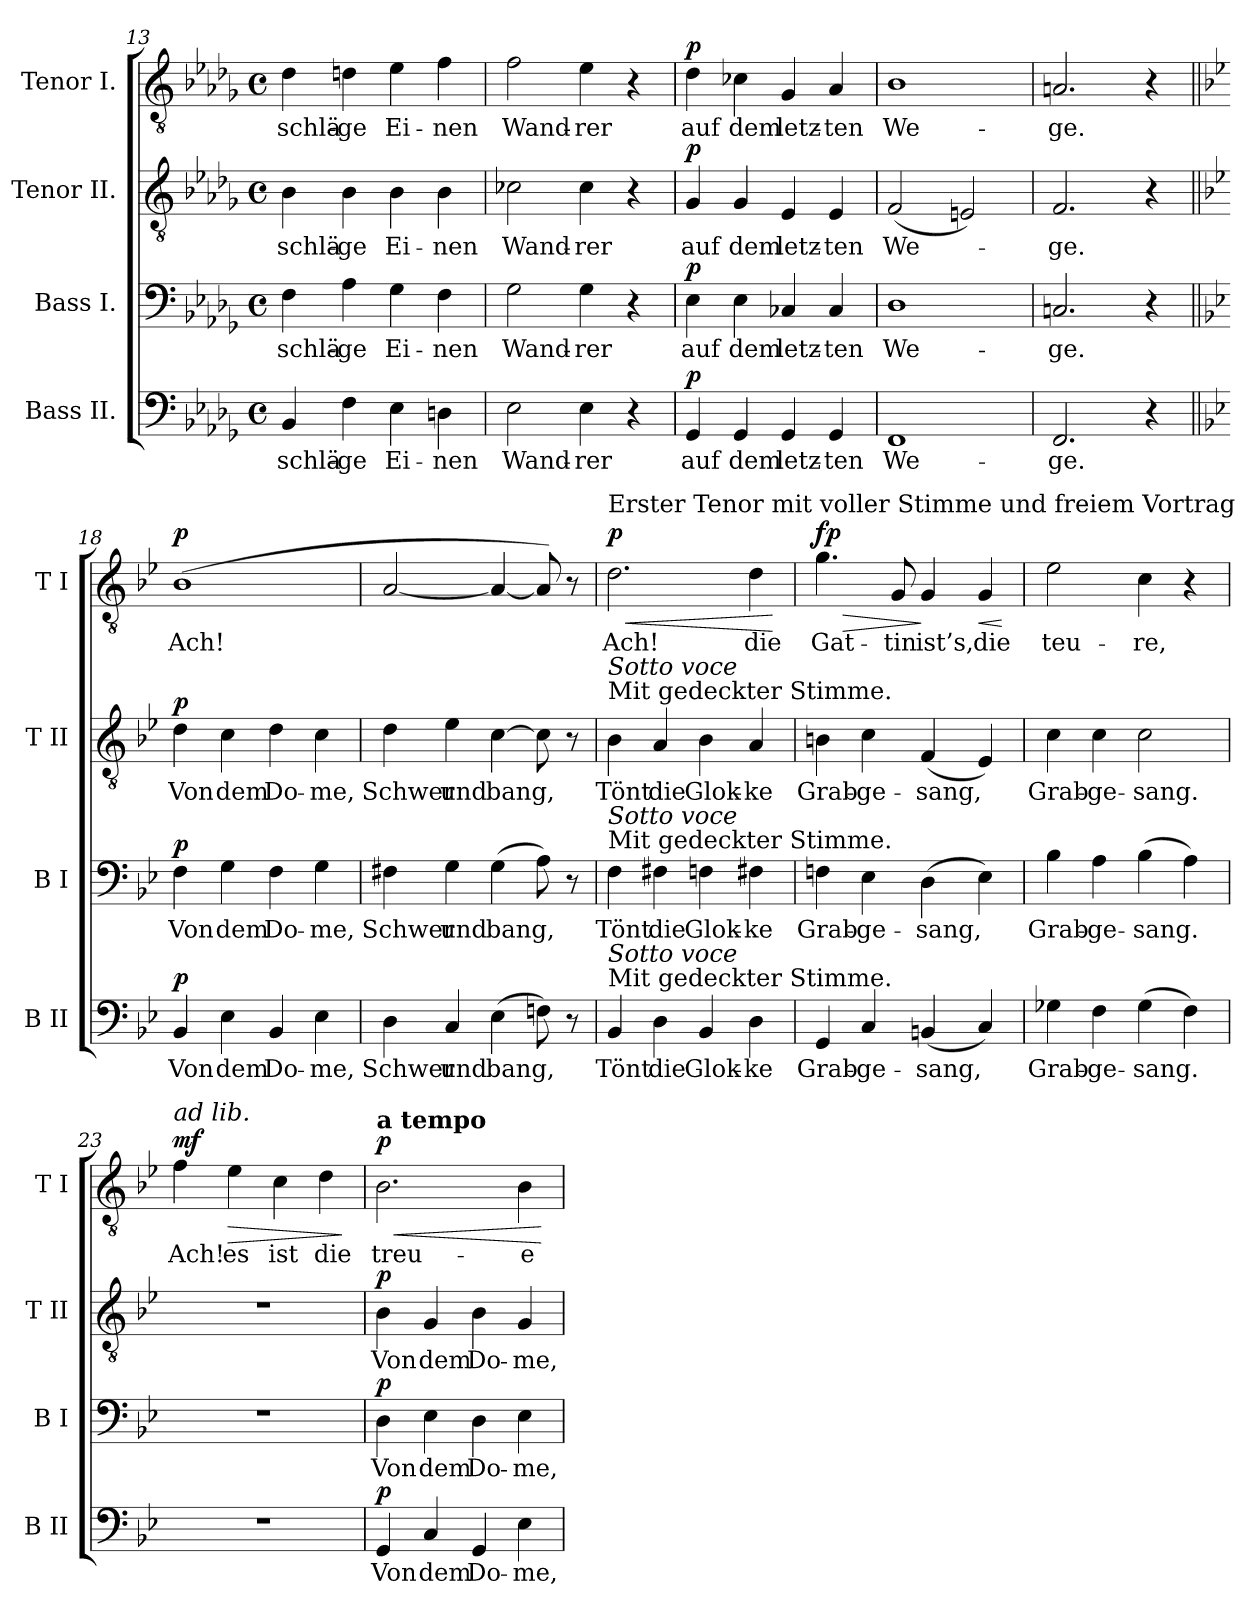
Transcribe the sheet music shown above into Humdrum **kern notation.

**kern	**text	**dynam	**kern	**text	**dynam	**kern	**text	**dynam	**kern	**text	**dynam
*part4	*part4	*part4	*part3	*part3	*part3	*part2	*part2	*part2	*part1	*part1	*part1
*staff4	*staff4	*staff4	*staff3	*staff3	*staff3	*staff2	*staff2	*staff2	*staff1	*staff1	*staff1
*I"Bass II.	*	*	*I"Bass I.	*	*	*I"Tenor II.	*	*	*I"Tenor I.	*	*
*I'B II	*	*	*I'B I	*	*	*I'T II	*	*	*I'T I	*	*
*clefF4	*	*	*clefF4	*	*	*clefGv2	*	*	*clefGv2	*	*
*k[b-e-a-d-g-]	*	*	*k[b-e-a-d-g-]	*	*	*k[b-e-a-d-g-]	*	*	*k[b-e-a-d-g-]	*	*
*M4/4	*	*	*M4/4	*	*	*M4/4	*	*	*M4/4	*	*
*met(c)	*	*	*met(c)	*	*	*met(c)	*	*	*met(c)	*	*
=13	=13	=13	=13	=13	=13	=13	=13	=13	=13	=13	=13
!	!LO:LY:b	!	!	!LO:LY:b	!	!	!LO:LY:b	!	!	!LO:LY:b	!
4BB-/	-schlä-	.	4F\	-schlä-	.	4B-\	-schlä-	.	4d-\	-schlä-	.
!	!LO:LY:b	!	!	!LO:LY:b	!	!	!LO:LY:b	!	!	!LO:LY:b	!
4F\	-ge	.	4A-\	-ge	.	4B-\	-ge	.	4dn\	-ge	.
!	!LO:LY:b	!	!	!LO:LY:b	!	!	!LO:LY:b	!	!	!LO:LY:b	!
4E-\	Ei-	.	4G-\	Ei-	.	4B-\	Ei-	.	4e-\	Ei-	.
!	!LO:LY:b	!	!	!LO:LY:b	!	!	!LO:LY:b	!	!	!LO:LY:b	!
4Dn\	-nen	.	4F\	-nen	.	4B-\	-nen	.	4f\	-nen	.
=14	=14	=14	=14	=14	=14	=14	=14	=14	=14	=14	=14
!	!LO:LY:b	!	!	!LO:LY:b	!	!	!LO:LY:b	!	!	!LO:LY:b	!
2E-\	Wand-	.	2G-\	Wand-	.	2c-X\	Wand-	.	2f\	Wand-	.
!	!LO:LY:b	!	!	!LO:LY:b	!	!	!LO:LY:b	!	!	!LO:LY:b	!
4E-\	-rer	.	4G-\	-rer	.	4c-\	-rer	.	4e-\	-rer	.
4r	.	.	4r	.	.	4r	.	.	4r	.	.
=15	=15	=15	=15	=15	=15	=15	=15	=15	=15	=15	=15
!	!LO:LY:b	!LO:DY:a	!	!LO:LY:b	!LO:DY:a	!	!LO:LY:b	!LO:DY:a	!	!LO:LY:b	!LO:DY:a
4GG-/	auf	p	4E-\	auf	p	4G-/	auf	p	4d-\	auf	p
!	!LO:LY:b	!	!	!LO:LY:b	!	!	!LO:LY:b	!	!	!LO:LY:b	!
4GG-/	dem	.	4E-\	dem	.	4G-/	dem	.	4c-X\	dem	.
!	!LO:LY:b	!	!	!LO:LY:b	!	!	!LO:LY:b	!	!	!LO:LY:b	!
4GG-/	letz-	.	4C-X/	letz-	.	4E-/	letz-	.	4G-/	letz-	.
!	!LO:LY:b	!	!	!LO:LY:b	!	!	!LO:LY:b	!	!	!LO:LY:b	!
4GG-/	-ten	.	4C-/	-ten	.	4E-/	-ten	.	4A-/	-ten	.
=16	=16	=16	=16	=16	=16	=16	=16	=16	=16	=16	=16
!	!LO:LY:b	!	!	!LO:LY:b	!	!	!LO:LY:b	!	!	!LO:LY:b	!
1FF	We-	.	1D-	We-	.	(<2F/	We-	.	1B-	We-	.
.	.	.	.	.	.	2En/)	.	.	.	.	.
=17	=17	=17	=17	=17	=17	=17	=17	=17	=17	=17	=17
!	!LO:LY:b	!	!	!LO:LY:b	!	!	!LO:LY:b	!	!	!LO:LY:b	!
2.FF/	-ge.	.	2.Cn/	-ge.	.	2.F/	-ge.	.	2.An/	-ge.	.
4r	.	.	4r	.	.	4r	.	.	4r	.	.
!!LO:LB:g=z
=18||	=18||	=18||	=18||	=18||	=18||	=18||	=18||	=18||	=18||	=18||	=18||
*k[b-e-]	*	*	*k[b-e-]	*	*	*k[b-e-]	*	*	*k[b-e-]	*	*
!	!LO:LY:b	!LO:DY:a	!	!LO:LY:b	!LO:DY:a	!	!LO:LY:b	!LO:DY:a	!	!LO:LY:b	!LO:DY:a
4BB-/	Von	p	4F\	Von	p	4d\	Von	p	(>1B-	Ach!	p
!	!LO:LY:b	!	!	!LO:LY:b	!	!	!LO:LY:b	!	!	!	!
4E-\	dem	.	4G\	dem	.	4c\	dem	.	.	.	.
!	!LO:LY:b	!	!	!LO:LY:b	!	!	!LO:LY:b	!	!	!	!
4BB-/	Do-	.	4F\	Do-	.	4d\	Do-	.	.	.	.
!	!LO:LY:b	!	!	!LO:LY:b	!	!	!LO:LY:b	!	!	!	!
4E-\	-me,	.	4G\	-me,	.	4c\	-me,	.	.	.	.
=19	=19	=19	=19	=19	=19	=19	=19	=19	=19	=19	=19
!	!LO:LY:b	!	!	!LO:LY:b	!	!	!LO:LY:b	!	!	!	!
4D\	Schwer	.	4F#X\	Schwer	.	4d\	Schwer	.	[2A/	.	.
!	!LO:LY:b	!	!	!LO:LY:b	!	!	!LO:LY:b	!	!	!	!
4C/	und	.	4G\	und	.	4e-\	und	.	.	.	.
!	!LO:LY:b	!	!	!LO:LY:b	!	!	!LO:LY:b	!	!	!	!
(>4E-\	bang,	.	(>4G\	bang,	.	[4c\	bang,	.	4A/_	.	.
8Fn\)	.	.	8A\)	.	.	8c\]	.	.	8A/])	.	.
8r	.	.	8r	.	.	8r	.	.	8r	.	.
=20	=20	=20	=20	=20	=20	=20	=20	=20	=20	=20	=20
!	!	!	!	!	!	!	!	!	!LO:TX:a:t=Erster Tenor mit voller Stimme und freiem Vortrag	!	!
!	!	!	!	!	!	!LO:TX:a:t=Mit gedeckter Stimme.	!	!	!	!	!
!	!	!	!	!	!	!LO:TX:a:i:t=Sotto voce	!	!	!	!	!
!	!	!	!LO:TX:a:t=Mit gedeckter Stimme.	!	!	!	!	!	!	!	!
!	!	!	!LO:TX:a:i:t=Sotto voce	!	!	!	!	!	!	!	!
!LO:TX:a:t=Mit gedeckter Stimme.	!	!	!	!	!	!	!	!	!	!	!
!LO:TX:a:i:t=Sotto voce	!	!	!	!	!	!	!	!	!	!	!
!	!LO:LY:b	!	!	!LO:LY:b	!	!	!LO:LY:b	!	!	!LO:LY:b	!LO:HP:b
!	!	!	!	!	!	!	!	!	!	!	!LO:DY:n=1:a
4BB-/	Tönt	.	4F\	Tönt	.	4B-\	Tönt	.	2.d\	Ach!	< p
!	!LO:LY:b	!	!	!LO:LY:b	!	!	!LO:LY:b	!	!	!	!
4D\	die	.	4F#X\	die	.	4A/	die	.	.	.	.
!	!LO:LY:b	!	!	!LO:LY:b	!	!	!LO:LY:b	!	!	!	!
4BB-/	Glok-	.	4Fn\	Glok-	.	4B-\	Glok-	.	.	.	.
!	!LO:LY:b	!	!	!LO:LY:b	!	!	!LO:LY:b	!	!	!LO:LY:b	!
4D\	-ke	.	4F#X\	-ke	.	4A/	-ke	.	4d\	die	.
.	.	.	.	.	.	.	.	.	.	.	[
=21	=21	=21	=21	=21	=21	=21	=21	=21	=21	=21	=21
!	!LO:LY:b	!	!	!LO:LY:b	!	!	!LO:LY:b	!	!	!LO:LY:b	!LO:HP:b
!	!	!	!	!	!	!	!	!	!	!	!LO:DY:n=1:a
4GG/	Grab-	.	4Fn\	Grab-	.	4Bn\	Grab-	.	4.g\	Gat-	> fp
!	!LO:LY:b	!	!	!LO:LY:b	!	!	!LO:LY:b	!	!	!	!
4C/	-ge-	.	4E-\	-ge-	.	4c\	-ge-	.	.	.	.
!	!	!	!	!	!	!	!	!	!	!LO:LY:b	!
.	.	.	.	.	.	.	.	.	8G/	-tin	.
!	!LO:LY:b	!	!	!LO:LY:b	!	!	!LO:LY:b	!	!	!LO:LY:b	!
(<4BBn/	-sang,	.	(>4D\	-sang,	.	(<4F/	-sang,	.	4G/	ist’s,	]
!	!	!	!	!	!	!	!	!	!	!LO:LY:b	!LO:HP:b
4C/)	.	.	4E-\)	.	.	4E-/)	.	.	4G/	die	<
.	.	.	.	.	.	.	.	.	.	.	[
=22	=22	=22	=22	=22	=22	=22	=22	=22	=22	=22	=22
!	!LO:LY:b	!	!	!LO:LY:b	!	!	!LO:LY:b	!	!	!LO:LY:b	!
4G-X\	Grab-	.	4B-\	Grab-	.	4c\	Grab-	.	2e-\	teu-	.
!	!LO:LY:b	!	!	!LO:LY:b	!	!	!LO:LY:b	!	!	!	!
4F\	-ge-	.	4A\	-ge-	.	4c\	-ge-	.	.	.	.
!	!LO:LY:b	!	!	!LO:LY:b	!	!	!LO:LY:b	!	!	!LO:LY:b	!
(>4G-\	-sang.	.	(>4B-\	-sang.	.	2c\	-sang.	.	4c\	-re,	.
4F\)	.	.	4A\)	.	.	.	.	.	4r	.	.
!!LO:PB:g=z
=23	=23	=23	=23	=23	=23	=23	=23	=23	=23	=23	=23
!	!	!	!	!	!	!	!	!	!LO:TX:a:i:t=ad lib.	!	!
!	!	!	!	!	!	!	!	!	!	!LO:LY:b	!LO:DY:a
1r	.	.	1r	.	.	1r	.	.	4f\	Ach!	mf
!	!	!	!	!	!	!	!	!	!	!LO:LY:b	!LO:HP:b
.	.	.	.	.	.	.	.	.	4e-\	es	>
!	!	!	!	!	!	!	!	!	!	!LO:LY:b	!
.	.	.	.	.	.	.	.	.	4c\	ist	.
!	!	!	!	!	!	!	!	!	!	!LO:LY:b	!
.	.	.	.	.	.	.	.	.	4d\	die	.
.	.	.	.	.	.	.	.	.	.	.	]
=24	=24	=24	=24	=24	=24	=24	=24	=24	=24	=24	=24
!	!	!	!	!	!	!	!	!	!LO:TX:a:B:t=a tempo	!	!
!	!LO:LY:b	!LO:DY:a	!	!LO:LY:b	!LO:DY:a	!	!LO:LY:b	!LO:DY:a	!	!LO:LY:b	!LO:HP:b
!	!	!	!	!	!	!	!	!	!	!	!LO:DY:n=1:a
4GG/	Von	p	4D\	Von	p	4B-\	Von	p	2.B-\	treu-	< p
!	!LO:LY:b	!	!	!LO:LY:b	!	!	!LO:LY:b	!	!	!	!
4C/	dem	.	4E-\	dem	.	4G/	dem	.	.	.	.
!	!LO:LY:b	!	!	!LO:LY:b	!	!	!LO:LY:b	!	!	!	!
4GG/	Do-	.	4D\	Do-	.	4B-\	Do-	.	.	.	.
!	!LO:LY:b	!	!	!LO:LY:b	!	!	!LO:LY:b	!	!	!LO:LY:b	!
4E-\	-me,	.	4E-\	-me,	.	4G/	-me,	.	4B-\	-e	.
.	.	.	.	.	.	.	.	.	.	.	[
=	=	=	=	=	=	=	=	=	=	=	=
*-	*-	*-	*-	*-	*-	*-	*-	*-	*-	*-	*-
